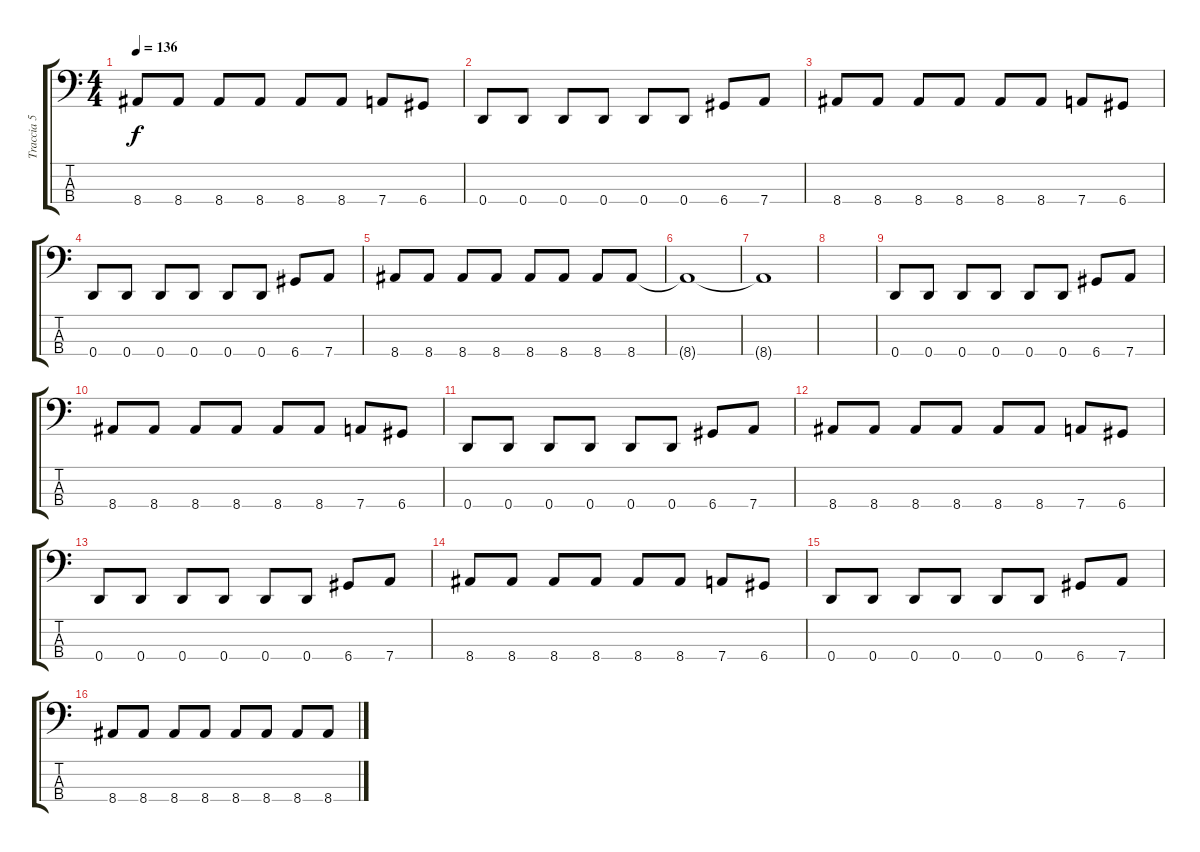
\track ("Traccia 5" "Traccia 5") {instrument electricguitarclean}
\staff {score tabs}
\tuning (G2 D2 A1 D1) {hide}
\ts (4 4)
\tempo 136
\clef f4
\ks c
8.4.8{dy f} 8.4.8 8.4.8 8.4.8 8.4.8 8.4.8 7.4.8 6.4.8 |
0.4.8 0.4.8 0.4.8 0.4.8 0.4.8 0.4.8 6.4.8 7.4.8 |
8.4.8 8.4.8 8.4.8 8.4.8 8.4.8 8.4.8 7.4.8 6.4.8 |
0.4.8 0.4.8 0.4.8 0.4.8 0.4.8 0.4.8 6.4.8 7.4.8 |
8.4.8 8.4.8 8.4.8 8.4.8 8.4.8 8.4.8 8.4.8 8.4.8 |
8.4{t}.1 |
8.4{t}.1 |
|
0.4.8 0.4.8 0.4.8 0.4.8 0.4.8 0.4.8 6.4.8 7.4.8 |
8.4.8 8.4.8 8.4.8 8.4.8 8.4.8 8.4.8 7.4.8 6.4.8 |
0.4.8 0.4.8 0.4.8 0.4.8 0.4.8 0.4.8 6.4.8 7.4.8 |
8.4.8 8.4.8 8.4.8 8.4.8 8.4.8 8.4.8 7.4.8 6.4.8 |
0.4.8 0.4.8 0.4.8 0.4.8 0.4.8 0.4.8 6.4.8 7.4.8 |
8.4.8 8.4.8 8.4.8 8.4.8 8.4.8 8.4.8 7.4.8 6.4.8 |
0.4.8 0.4.8 0.4.8 0.4.8 0.4.8 0.4.8 6.4.8 7.4.8 |
8.4.8 8.4.8 8.4.8 8.4.8 8.4.8 8.4.8 8.4.8 8.4.8
